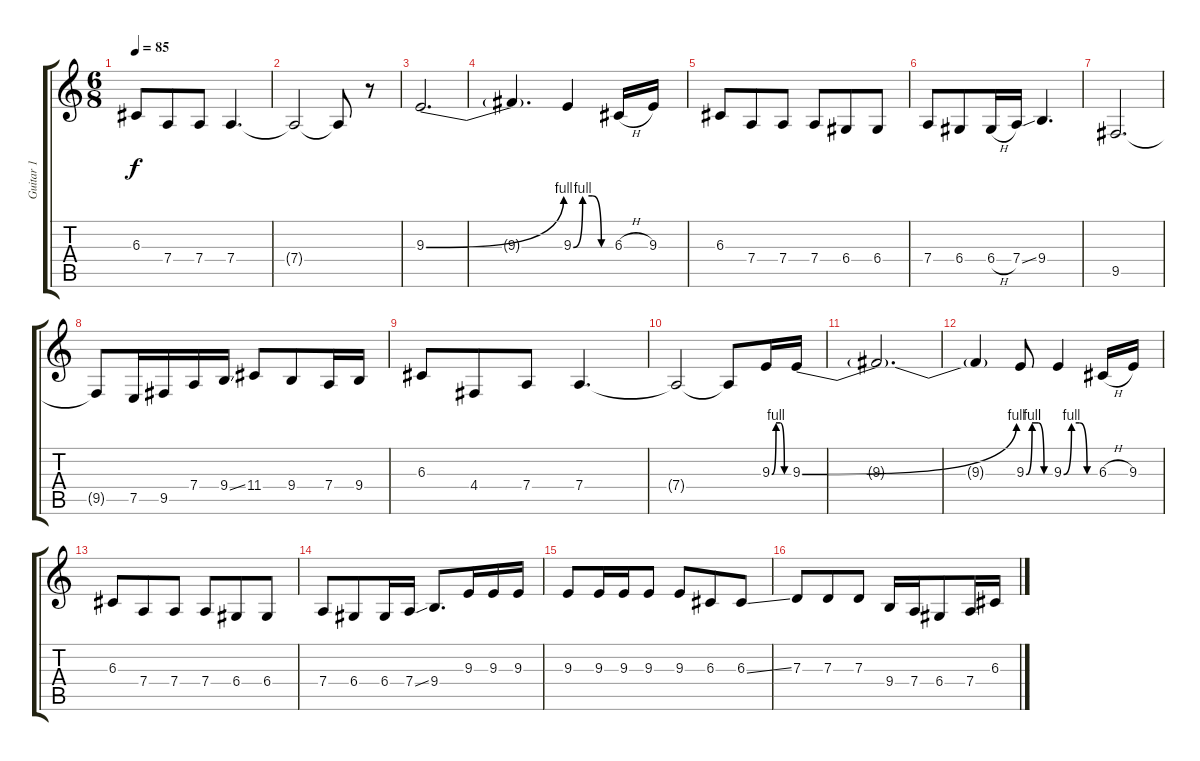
\track ("Guitar 1" "Guitar 1") {instrument pad3polysynth}
\staff {score tabs}
\tuning (E4 B3 G3 D3 A2 E2) {hide}
\ts (6 8)
\tempo 85
\clef g2
\ks c
6.3.8{dy f} 7.4.8 7.4.8 7.4.4{d} |
7.4{t}.2 7.4{t}.8 r.8 |
9.3{be (bend 0 0 60 4)}.2{d} |
9.3{t}.4{d} 9.3{be (custom 0 0 15 4 30 4 45 0 60 0)}.4 6.3{h}.16 9.3.16 |
6.3.8 7.4.8 7.4.8 7.4.8 6.4.8 6.4.8 |
7.4.8 6.4.8 6.4{h}.16 7.4{ss}.16 9.4.4{d} |
9.5.2{d} |
9.5{t}.8 7.5.16 9.5.16 7.4.16 9.4{ss}.16 11.4.8 9.4.8 7.4.16 9.4.16 |
6.3.8 4.4.8 7.4.8 7.4.4{d} |
7.4{t}.2 7.4{t}.8 9.3{be (custom 0 0 15 4 30 4 45 0 60 0)}.16 9.3{be (bend 0 0 60 4)}.16 |
9.3{t}.2{d} |
9.3{t}.4 9.3{be (custom 0 0 15 4 30 4 45 0 60 0)}.8 9.3{be (custom 0 0 15 4 30 4 45 0 60 0)}.4 6.3{h}.16 9.3.16 |
6.3.8 7.4.8 7.4.8 7.4.8 6.4.8 6.4.8 |
7.4.8 6.4.8 6.4.16 7.4{ss}.16 9.4.8{d} 9.3.16 9.3.16 9.3.16 |
9.3.8 9.3.16 9.3.16 9.3.8 9.3.8 6.3.8 6.3{ss}.8 |
7.3.8 7.3.8 7.3.8 9.4.16 7.4.16 6.4.8 7.4.16 6.3.16
